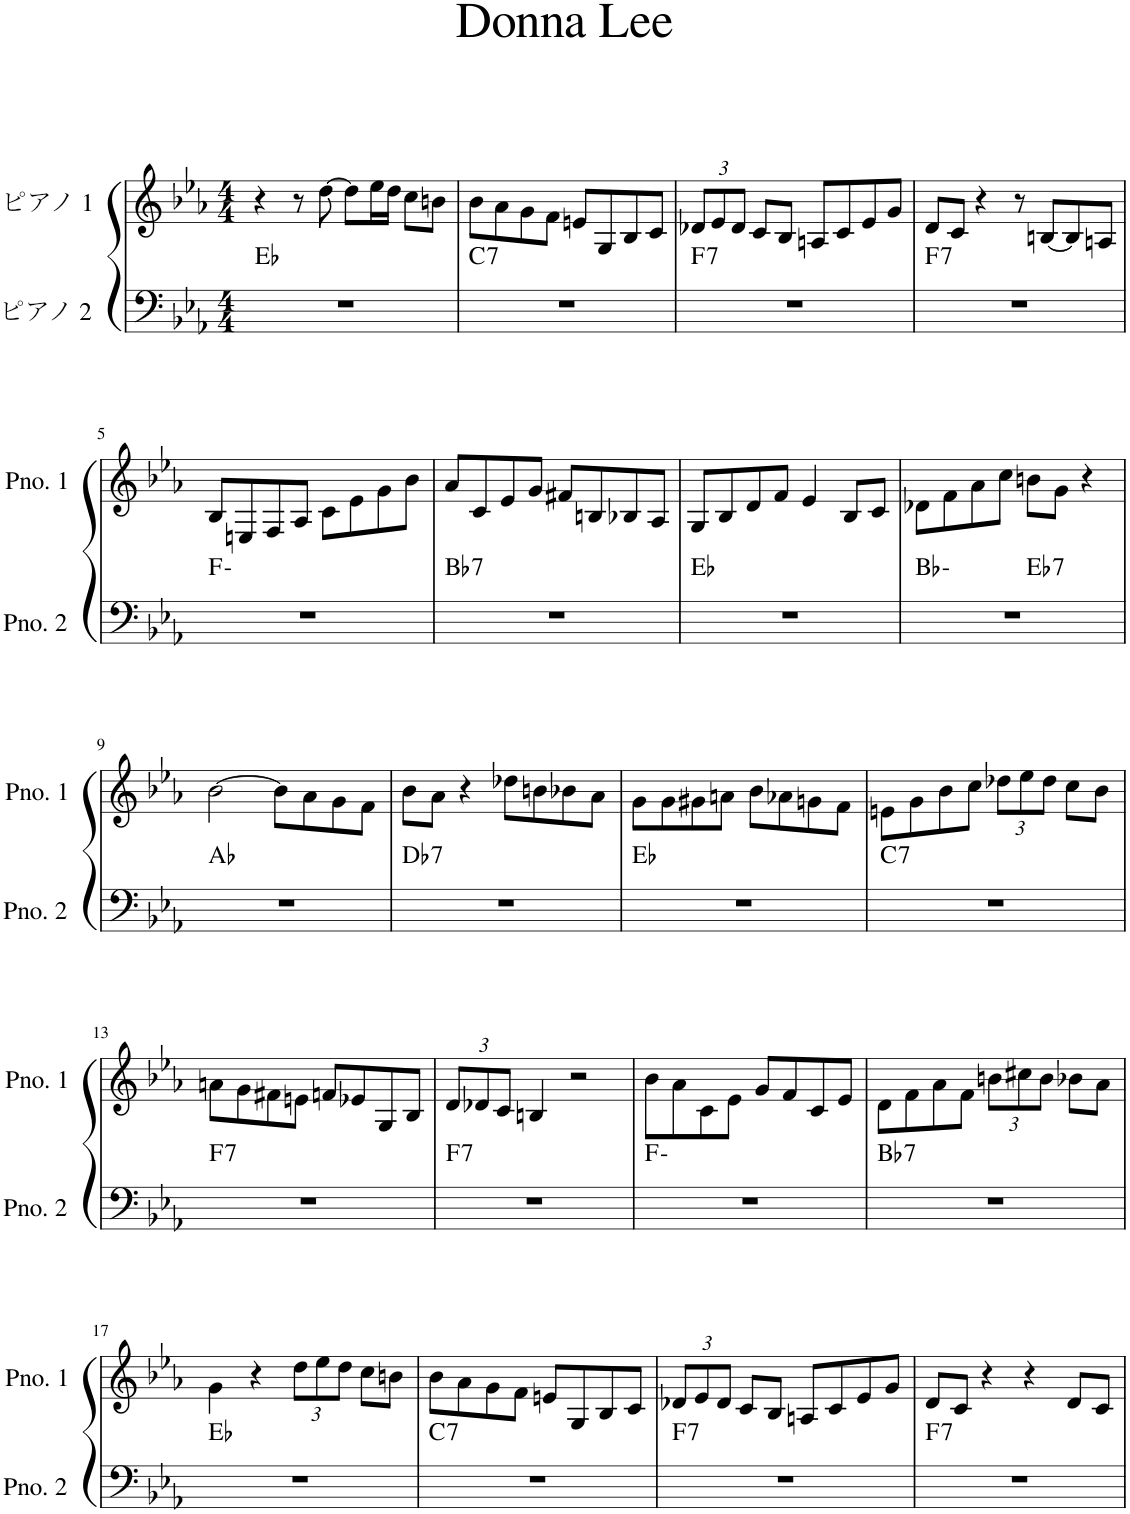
**kern	**harte	**kern
*part2	*part2	*part1
*staff2	*	*staff1
*I"ピアノ 2	*	*I"ピアノ 1
*clefF4	*	*clefG2
*k[b-e-a-]	*	*k[b-e-a-]
*M4/4	*	*M4/4
=1	=1	=1
1r	Eb:maj	4r
.	.	8r
.	.	[8dd\
.	.	8dd\L]
.	.	16ee-\L
.	.	16dd\JJ
.	.	8cc\L
.	.	8bn\J
=2	=2	=2
!	!LO:H:kt=7	!
1r	C:7	8b-\L
.	.	8a-\
.	.	8g\
.	.	8f\J
.	.	8en/L
.	.	8G/
.	.	8B-/
.	.	8c/J
=3	=3	=3
*	*	*Xbrackettup
!	!LO:H:kt=7	!
1r	F:7	12d-X/L
.	.	12e-/
.	.	12d-/J
.	.	8c/L
.	.	8B-/J
.	.	8An/L
.	.	8c/
.	.	8e-/
.	.	8g/J
=4	=4	=4
!	!LO:H:kt=7	!
1r	F:7	8d/L
.	.	8c/J
.	.	4r
.	.	8r
.	.	[8Bn/L
.	.	8B/]
.	.	8An/J
!!LO:LB:g=z
=5	=5	=5
1r	F:min	8B-/L
.	.	8En/
.	.	8F/
.	.	8A-/J
.	.	8c\L
.	.	8e-\
.	.	8g\
.	.	8b-\J
=6	=6	=6
!	!LO:H:kt=7	!
1r	Bb:7	8a-/L
.	.	8c/
.	.	8e-/
.	.	8g/J
.	.	8f#X/L
.	.	8Bn/
.	.	8B-X/
.	.	8A-/J
=7	=7	=7
1r	Eb:maj	8G/L
.	.	8B-/
.	.	8d/
.	.	8f/J
.	.	4e-/
.	.	8B-/L
.	.	8c/J
=8	=8	=8
*^	*	*
1r	2ryy	Bb:min	8d-X\L
.	.	.	8f\
.	.	.	8a-\
.	.	.	8cc\J
!	!	!LO:H:kt=7	!
.	2ryy	Eb:7	8bn\L
.	.	.	8g\J
.	.	.	4r
*v	*v	*	*
!!LO:LB:g=z
=9	=9	=9
1r	Ab:maj	[2b-\
.	.	8b-\L]
.	.	8a-\
.	.	8g\
.	.	8f\J
=10	=10	=10
!	!LO:H:kt=7	!
1r	Db:7	8b-\L
.	.	8a-\J
.	.	4r
.	.	8dd-X\L
.	.	8bn\
.	.	8b-X\
.	.	8a-\J
=11	=11	=11
1r	Eb:maj	8g\L
.	.	8g\
.	.	8g#X\
.	.	8an\J
.	.	8b-\L
.	.	8a-X\
.	.	8gn\
.	.	8f\J
=12	=12	=12
!	!LO:H:kt=7	!
1r	C:7	8en\L
.	.	8g\
.	.	8b-\
.	.	8cc\J
.	.	12dd-X\L
.	.	12ee-\
.	.	12dd-\J
.	.	8cc\L
.	.	8b-\J
!!LO:LB:g=z
=13	=13	=13
!	!LO:H:kt=7	!
1r	F:7	8an\L
.	.	8g\
.	.	8f#X\
.	.	8en\J
.	.	8fn/L
.	.	8e-X/
.	.	8G/
.	.	8B-/J
=14	=14	=14
!	!LO:H:kt=7	!
1r	F:7	12d/L
.	.	12d-X/
.	.	12c/J
.	.	4Bn/
.	.	2r
=15	=15	=15
1r	F:min	8b-\L
.	.	8a-\
.	.	8c\
.	.	8e-\J
.	.	8g/L
.	.	8f/
.	.	8c/
.	.	8e-/J
=16	=16	=16
!	!LO:H:kt=7	!
1r	Bb:7	8d\L
.	.	8f\
.	.	8a-\
.	.	8f\J
.	.	12bn\L
.	.	12cc#X\
.	.	12b\J
.	.	8b-X\L
.	.	8a-\J
!!LO:LB:g=z
=17	=17	=17
1r	Eb:maj	4g\
.	.	4r
.	.	12dd\L
.	.	12ee-\
.	.	12dd\J
.	.	8cc\L
.	.	8bn\J
=18	=18	=18
!	!LO:H:kt=7	!
1r	C:7	8b-\L
.	.	8a-\
.	.	8g\
.	.	8f\J
.	.	8en/L
.	.	8G/
.	.	8B-/
.	.	8c/J
=19	=19	=19
!	!LO:H:kt=7	!
1r	F:7	12d-X/L
.	.	12e-/
.	.	12d-/J
.	.	8c/L
.	.	8B-/J
.	.	8An/L
.	.	8c/
.	.	8e-/
.	.	8g/J
=20	=20	=20
!	!LO:H:kt=7	!
1r	F:7	8d/L
.	.	8c/J
.	.	4r
.	.	4r
.	.	8d/L
.	.	8c/J
=	=	=
*-	*-	*-
